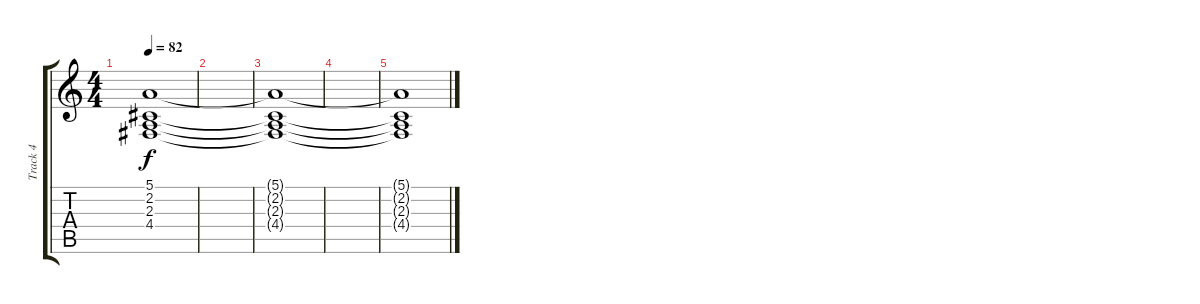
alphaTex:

\track ("Track 4" "Track 4") {instrument voiceoohs}
\staff {score tabs}
\tuning (E4 B3 G3 D3 A2 E2) {hide}
\ts (4 4)
\tempo 82
\clef g2
\ks c
(5.1{t} 2.2{t} 2.3{t} 4.4{t}).1{dy f} |
|
(5.1{t} 2.2{t} 2.3{t} 4.4{t}).1 |
|
(5.1{t} 2.2{t} 2.3{t} 4.4{t}).1
